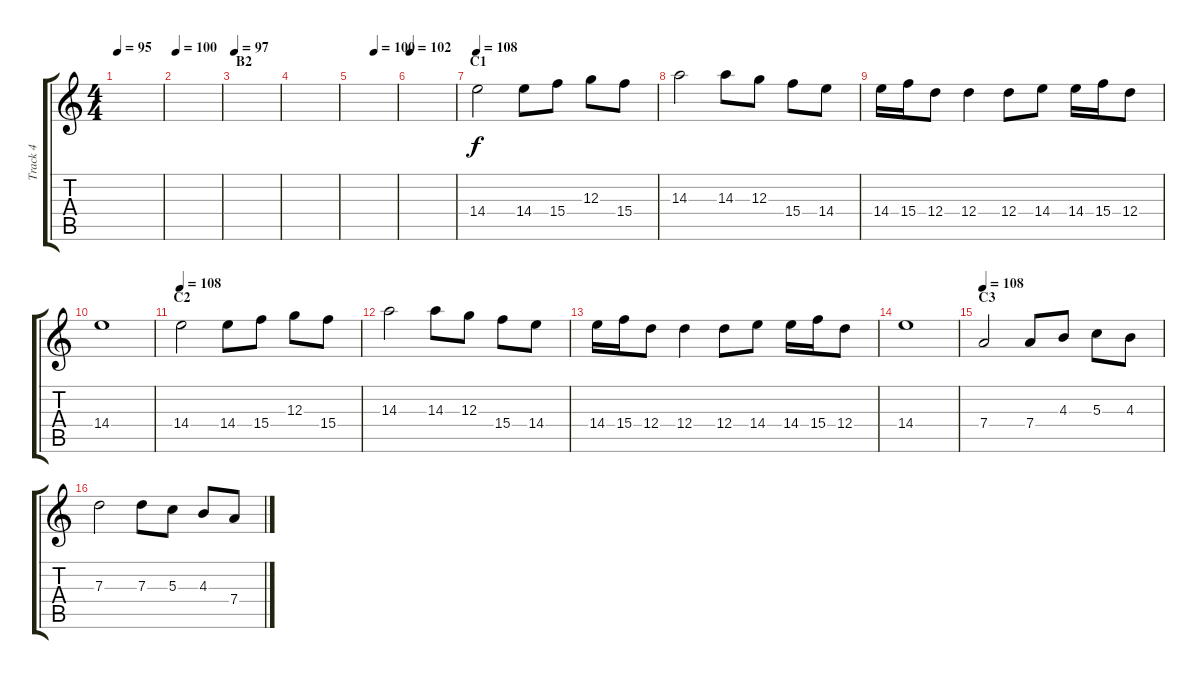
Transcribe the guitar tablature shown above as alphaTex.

\track ("Track 4" "Track 4") {instrument distortionguitar}
\staff {score tabs}
\tuning (E4 B3 G3 D3 A2 E2) {hide}
\ts (4 4)
\tempo 95
\clef g2
\ks c
|
\tempo 100
|
\section ("" "B2")
\tempo 97
|
|
\tempo (100 0.5)
|
\tempo 102
|
\section ("" "C1")
\tempo 108
14.4.2 14.4.8 15.4.8 12.3.8 15.4.8 |
14.3.2 14.3.8 12.3.8 15.4.8 14.4.8 |
14.4.16 15.4.16 12.4.8 12.4.4 12.4.8 14.4.8 14.4.16 15.4.16 12.4.8 |
14.4.1 |
\section ("" "C2")
\tempo 108
14.4.2 14.4.8 15.4.8 12.3.8 15.4.8 |
14.3.2 14.3.8 12.3.8 15.4.8 14.4.8 |
14.4.16 15.4.16 12.4.8 12.4.4 12.4.8 14.4.8 14.4.16 15.4.16 12.4.8 |
14.4.1 |
\section ("" "C3")
\tempo 108
7.4.2 7.4.8 4.3.8 5.3.8 4.3.8 |
7.3.2 7.3.8 5.3.8 4.3.8 7.4.8
